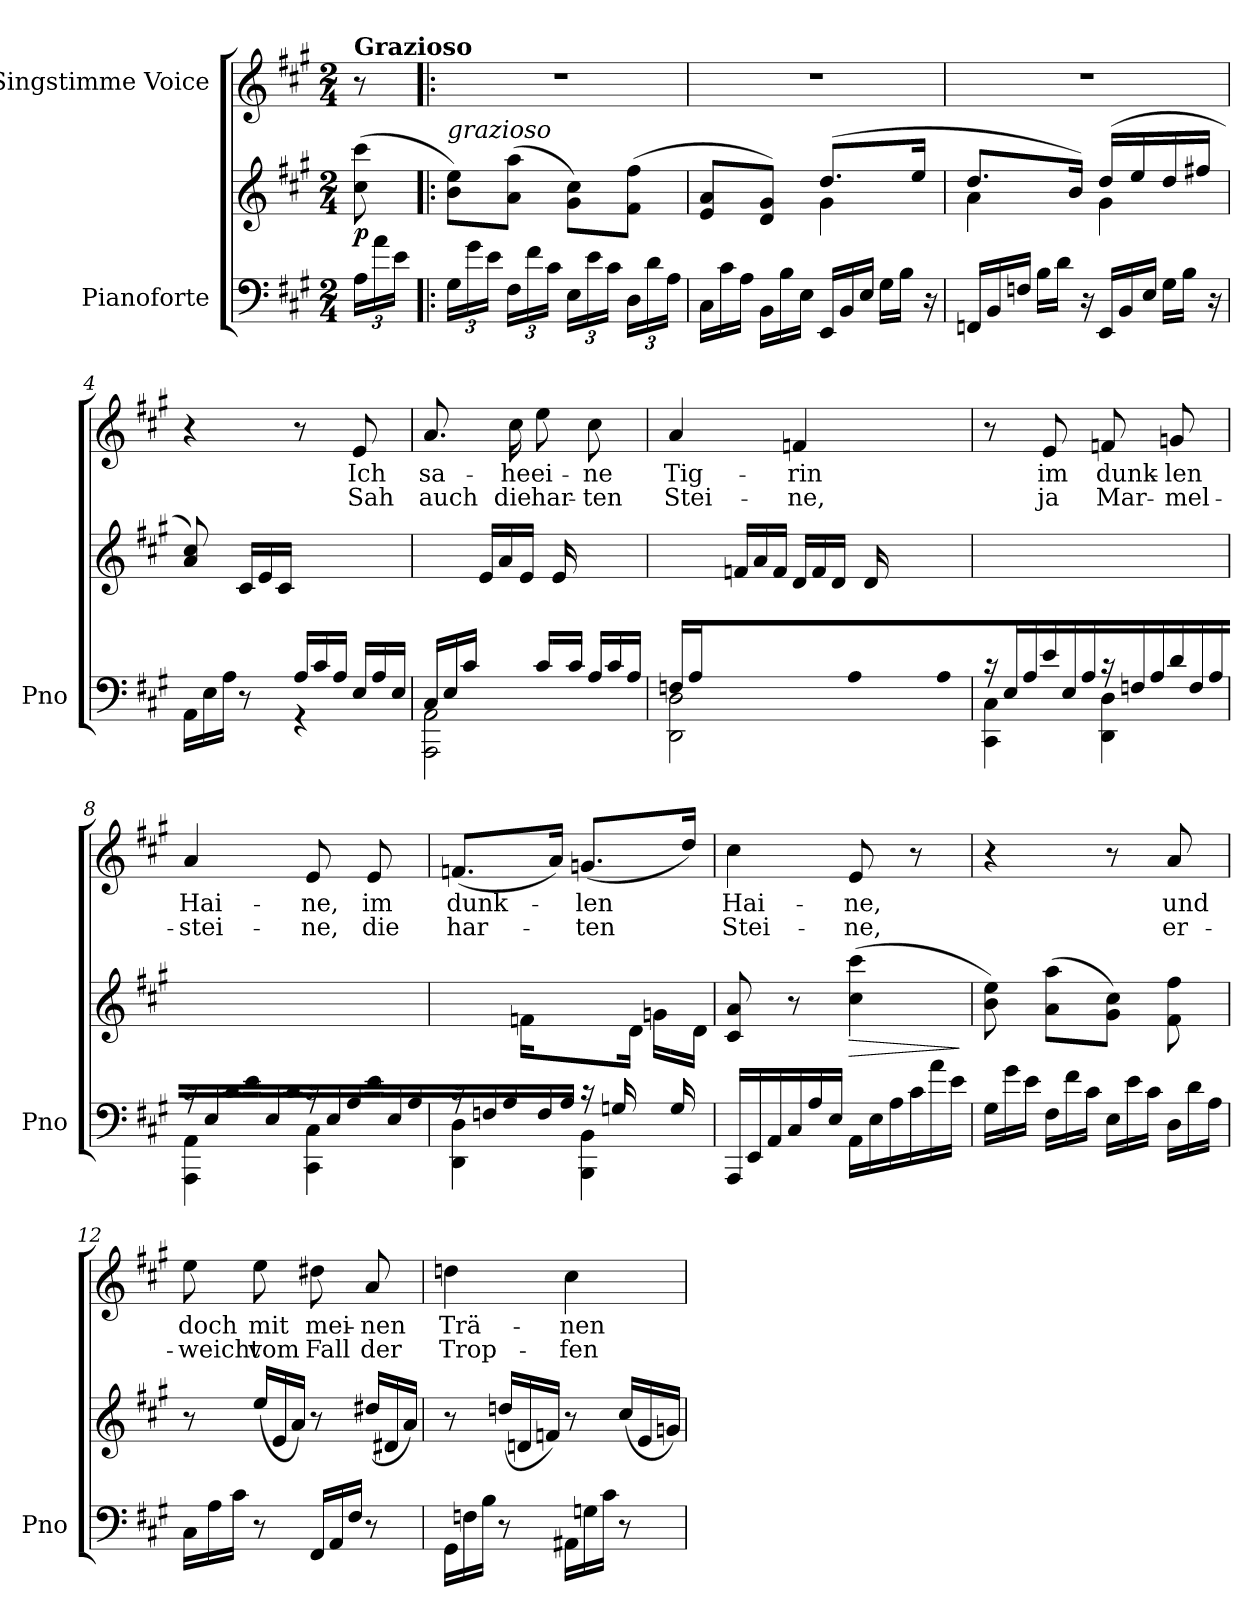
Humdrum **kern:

**kern	**kern	**dynam	**kern	**text	**text
*part2	*part2	*part2	*part1	*part1	*part1
*staff3	*staff2	*staff2/3	*staff1	*staff1	*staff1
*I"Pianoforte	*	*	*I"Singstimme Voice	*	*
*I'Pno	*	*	*	*	*
*clefF4	*clefG2	*	*clefG2	*	*
*k[f#c#g#]	*k[f#c#g#]	*	*k[f#c#g#]	*	*
*M2/4	*M2/4	*	*M2/4	*	*
=	=	=	=	=	=
!	!	!	!LO:TX:a:B:t=Grazioso	!	!
!	!	!LO:DY:b	!	!	!
24A\LL	(8cc#\ 8ccc#\	p	8r	.	.
24a\	.	.	.	.	.
24e\JJ	.	.	.	.	.
=1!|:	=1!|:	=1!|:	=1!|:	=1!|:	=1!|:
!	!LO:TX:i:t=grazioso	!	!	!	!
24G#\LL	8b\ 8ee\L)	.	2r	.	.
24g#\	.	.	.	.	.
24e\JJ	.	.	.	.	.
24F#\LL	(8a\ 8aa\J	.	.	.	.
24f#\	.	.	.	.	.
24c#\JJ	.	.	.	.	.
24E\LL	8g#\ 8cc#\L)	.	.	.	.
24e\	.	.	.	.	.
24c#\JJ	.	.	.	.	.
24D\LL	(8f#\ 8ff#\J	.	.	.	.
24d\	.	.	.	.	.
24A\JJ	.	.	.	.	.
=2	=2	=2	=2	=2	=2
*Xtuplet	*	*	*	*	*
*	*^	*	*	*	*
24C#\LL	8e/ 8a/L	4ryy	.	2r	.	.
24c#\	.	.	.	.	.	.
24A\JJ	.	.	.	.	.	.
24BB\LL	8d/ 8g#/J)	.	.	.	.	.
24B\	.	.	.	.	.	.
24E\JJ	.	.	.	.	.	.
24EE/LL	(8.dd/L	4g#\	.	.	.	.
24BB/	.	.	.	.	.	.
24E/JJ	.	.	.	.	.	.
24G#\LL	.	.	.	.	.	.
24B\JJ	.	.	.	.	.	.
.	16ee/Jk	.	.	.	.	.
24r	.	.	.	.	.	.
=3	=3	=3	=3	=3	=3	=3
24FFn/LL	8.dd/L	4a\	.	2r	.	.
24BB/	.	.	.	.	.	.
24Fn/JJ	.	.	.	.	.	.
24B\LL	.	.	.	.	.	.
24d\JJ	.	.	.	.	.	.
.	16b/Jk)	.	.	.	.	.
24r	.	.	.	.	.	.
24EE/LL	(16dd/LL	4g#\	.	.	.	.
24BB/	.	.	.	.	.	.
.	16ee/	.	.	.	.	.
24E/JJ	.	.	.	.	.	.
24G#\LL	16dd/	.	.	.	.	.
24B\JJ	.	.	.	.	.	.
.	16ff#X/JJ	.	.	.	.	.
24r	.	.	.	.	.	.
*	*v	*v	*	*	*	*
=4	=4	=4	=4	=4	=4
*^	*	*	*	*	*
4ryy	24AA\LL	8a/ 8cc#/)	.	4r	.	.
.	24E\	.	.	.	.	.
.	24A\JJ	.	.	.	.	.
*	*	*Xtuplet	*	*	*	*
.	8r	24c#/LL	.	.	.	.
.	.	24e/	.	.	.	.
.	.	24c#/JJ	.	.	.	.
24A/LL	4r	4ryy	.	8r	.	.
24c#/	.	.	.	.	.	.
24A/JJ	.	.	.	.	.	.
24E/LL	.	.	.	8e/	Ich	Sah
24A/	.	.	.	.	.	.
24E/JJ	.	.	.	.	.	.
=5	=5	=5	=5	=5	=5	=5
24C#/LL	2AAA\ 2AA\	8ryy	.	8.a/	sa-	auch
24E/	.	.	.	.	.	.
24c#/JJ	.	.	.	.	.	.
8ryy	.	24e/LL	.	.	.	.
.	.	24a/	.	.	.	.
.	.	.	.	16cc#\	-he	die
.	.	24e/JJ	.	.	.	.
24c#/LL	.	24ryy	.	8ee\	ei-	har-
24ryy	.	24e/	.	.	.	.
24c#/JJ	.	6ryy	.	.	.	.
24A/LL	.	.	.	8cc#\	-ne	-ten
24c#/	.	.	.	.	.	.
24A/JJ	.	.	.	.	.	.
=6	=6	=6	=6	=6	=6	=6
24Fn/LL	2DD\ 2D\	12ryy	.	4a/	Tig-	Stei-
24A/	.	.	.	.	.	.
24%7ryy	.	24d\JJ	.	.	.	.
.	.	24fn/LL	.	.	.	.
.	.	24a/	.	.	.	.
.	.	24f/JJ	.	.	.	.
.	.	24d/LL	.	4fn/	-rin	-ne,
.	.	24f/	.	.	.	.
.	.	24d/JJ	.	.	.	.
24A/LL	.	24ryy	.	.	.	.
24ryy	.	24d/	.	.	.	.
24A/JJ	.	24ryy	.	.	.	.
=7	=7	=7	=7	=7	=7	=7
24r	4CC#\ 4C#\	2ryy	.	8r	.	.
24E/LL	.	.	.	.	.	.
24A/JJ	.	.	.	.	.	.
24e/LL	.	.	.	8e/	im	ja
24E/	.	.	.	.	.	.
24A/JJ	.	.	.	.	.	.
24r	4DD\ 4D\	.	.	8fn/	dunk-	Mar-
24Fn/LL	.	.	.	.	.	.
24A/JJ	.	.	.	.	.	.
24d/LL	.	.	.	8gn/	-len	-mel-
24F/	.	.	.	.	.	.
24A/JJ	.	.	.	.	.	.
=8	=8	=8	=8	=8	=8	=8
24r	4AAA\ 4AA\	2ryy	.	4a/	Hai-	-stei-
24E/LL	.	.	.	.	.	.
24c#/JJ	.	.	.	.	.	.
24e/LL	.	.	.	.	.	.
24E/	.	.	.	.	.	.
24c#/JJ	.	.	.	.	.	.
24r	4CC#\ 4C#\	.	.	8e/	-ne,	-ne,
24E/LL	.	.	.	.	.	.
24A/JJ	.	.	.	.	.	.
24e/LL	.	.	.	8e/	im	die
24E/	.	.	.	.	.	.
24A/JJ	.	.	.	.	.	.
=9	=9	=9	=9	=9	=9	=9
*	*	*^	*	*	*	*
24r	4DD\ 4D\	2ryy	8ryy	.	(8.fn/L	dunk-	har-
24Fn/LL	.	.	.	.	.	.	.
24A/JJ	.	.	.	.	.	.	.
24ryy	.	.	24fn\LL	.	.	.	.
24F/	.	.	6ryy	.	.	.	.
.	.	.	.	.	16a/Jk)	.	.
24A/JJ	.	.	.	.	.	.	.
24r	4BBB\ 4BB\	.	.	.	(8.gn/L	-len	-ten
(24Gn/LL	.	.	.	.	.	.	.
12ryy	.	.	24d\JJ	.	.	.	.
.	.	.	24gn\LL	.	.	.	.
24G/	.	.	24ryy	.	.	.	.
.	.	.	.	.	16dd/Jk)	.	.
24ryy	.	.	24d\JJ)	.	.	.	.
*v	*v	*	*	*	*	*	*
*	*v	*v	*	*	*	*
=10	=10	=10	=10	=10	=10
24AAA/LL	8c#/ 8a/	.	4cc#\	Hai-	Stei-
24EE/	.	.	.	.	.
24AA/	.	.	.	.	.
24C#/	8r	.	.	.	.
24A/	.	.	.	.	.
24E/JJ	.	.	.	.	.
!	!	!LO:HP:b	!	!	!
24AA\LL	(4cc#\ 4ccc#\	>	8e/	-ne,	-ne,
24E\	.	.	.	.	.
24A\	.	.	.	.	.
24c#\	.	.	8r	.	.
24a\	.	.	.	.	.
24e\JJ	.	.	.	.	.
.	.	]	.	.	.
=11	=11	=11	=11	=11	=11
24G#\LL	8b\ 8ee\)	.	4r	.	.
24g#\	.	.	.	.	.
24e\JJ	.	.	.	.	.
24F#\LL	(8a\ 8aa\L	.	.	.	.
24f#\	.	.	.	.	.
24c#\JJ	.	.	.	.	.
24E\LL	8g#\ 8cc#\J)	.	8r	.	.
24e\	.	.	.	.	.
24c#\JJ	.	.	.	.	.
24D\LL	8f#\ 8ff#\	.	8a/	und	er-
24d\	.	.	.	.	.
24A\JJ	.	.	.	.	.
=12	=12	=12	=12	=12	=12
24C#\LL	8r	.	8ee\	doch	-weicht
24A\	.	.	.	.	.
24c#\JJ	.	.	.	.	.
8r	(24ee/LL	.	8ee\	mit	vom
.	24e/	.	.	.	.
.	24a/JJ)	.	.	.	.
24FF#/LL	8r	.	8dd#X\	mei-	Fall
24AA/	.	.	.	.	.
24F#/JJ	.	.	.	.	.
8r	(24dd#X/LL	.	8a/	-nen	der
.	24d#X/	.	.	.	.
.	24a/JJ)	.	.	.	.
=13	=13	=13	=13	=13	=13
24GG#\LL	8r	.	4ddn\	Trä-	Trop-
24Fn\	.	.	.	.	.
24B\JJ	.	.	.	.	.
8r	(24ddn/LL	.	.	.	.
.	24dn/	.	.	.	.
.	24fn/JJ)	.	.	.	.
24AA#X\LL	8r	.	4cc#\	-nen	-fen
24Gn\	.	.	.	.	.
24c#\JJ	.	.	.	.	.
8r	(24cc#/LL	.	.	.	.
.	24e/	.	.	.	.
.	24gn/JJ)	.	.	.	.
=	=	=	=	=	=
*-	*-	*-	*-	*-	*-
